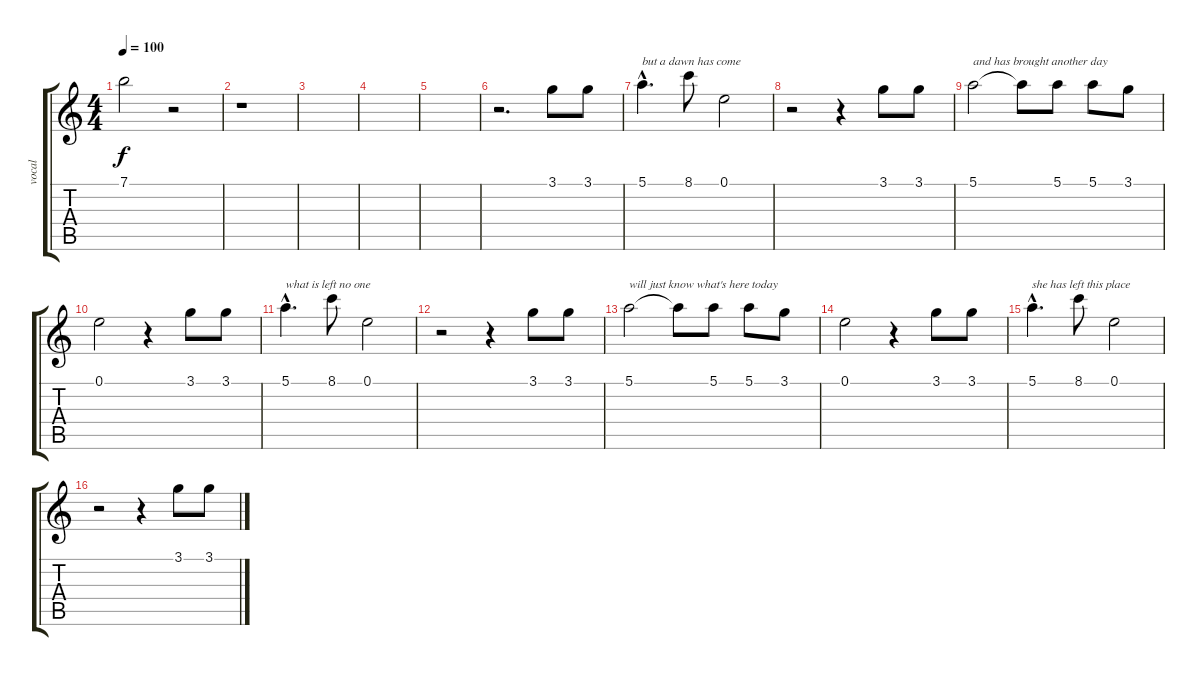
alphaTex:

\track ("vocal" "vocal") {instrument overdrivenguitar}
\staff {score tabs}
\tuning (E4 B3 G3 D3 A2 E2) {hide}
\ts (4 4)
\tempo 100
\clef g2
\ks c
7.1.2{dy f} r.2 |
r.1 |
|
|
|
r.2{d instrument overdrivenguitar} 3.1.8 3.1.8 |
5.1{hac}.4{d txt "but a dawn has come" instrument overdrivenguitar} 8.1.8 0.1.2 |
r.2 r.4 3.1.8 3.1.8 |
5.1.2{txt "and has brought another day"} 5.1{t}.8 5.1.8 5.1.8 3.1.8 |
0.1.2 r.4 3.1.8 3.1.8 |
5.1{hac}.4{d txt "what is left no one" instrument overdrivenguitar} 8.1.8 0.1.2 |
r.2 r.4 3.1.8 3.1.8 |
5.1.2{txt "will just know what's here today"} 5.1{t}.8 5.1.8 5.1.8 3.1.8 |
0.1.2 r.4 3.1.8 3.1.8 |
5.1{hac}.4{d txt "she has left this place" instrument overdrivenguitar} 8.1.8 0.1.2 |
r.2 r.4 3.1.8 3.1.8
